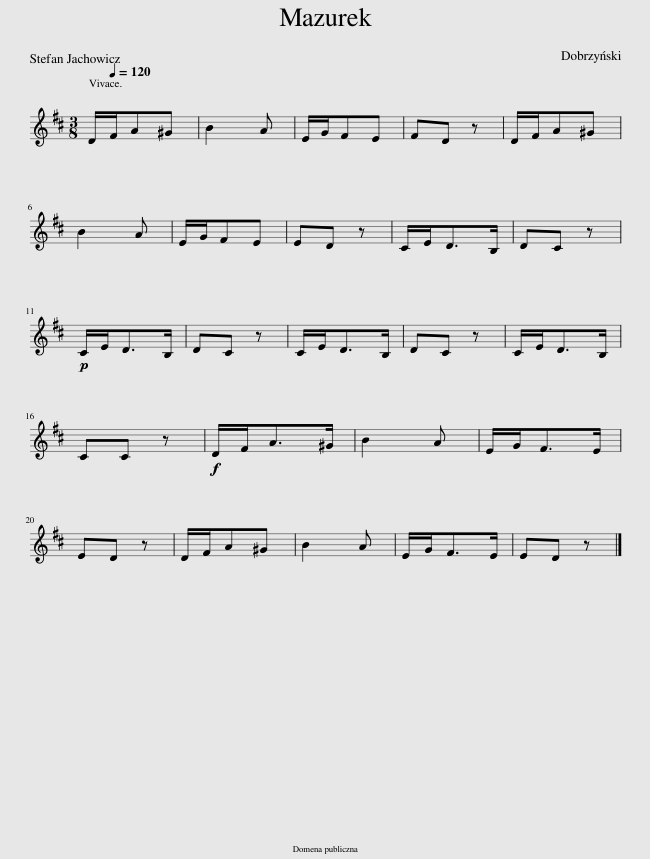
X:1
L:1/8
Q:1/4=120
M:3/8
I:linebreak $
K:D
V:1 treble
V:1
 D/F/A^G | B2 A | E/G/FE | FD z | D/F/A^G |$ %5
 B2 A | E/G/FE | ED z | C/E<DB,/ | DC z |$ %10
!p! C/E<DB,/ | DC z | C/E<DB,/ | DC z | C/E<DB,/ |$ %15
 CC z |!f! D/F<A^G/ | B2 A | E/G<FE/ |$ ED z | %20
 D/F/A^G | B2 A | E/G<FE/ | ED z |] %24
